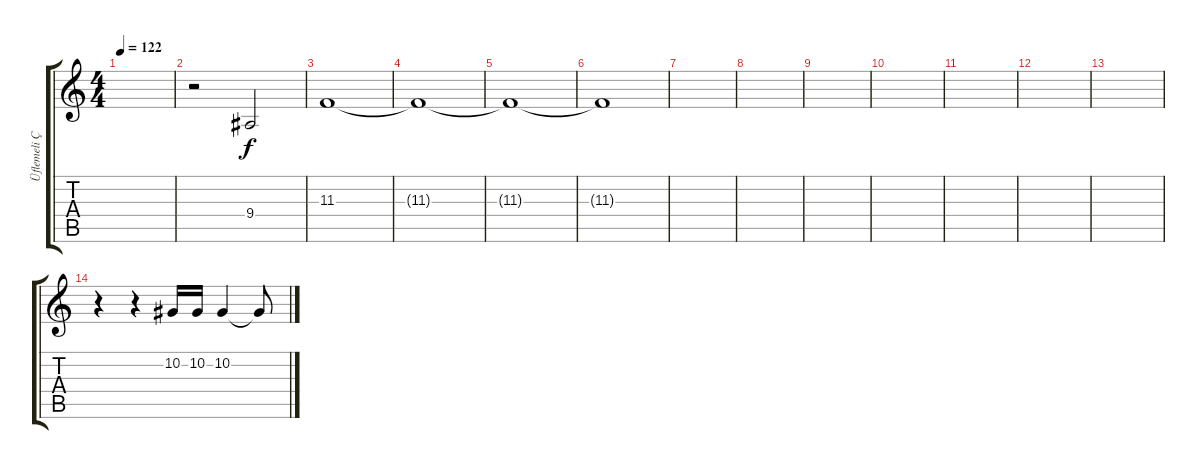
\track ("Üflemeli Çalgılar-2" "Üflemeli Ç") {instrument trumpet}
\staff {score tabs}
\tuning (Eb4 Bb3 Gb3 Db3 Ab2 Eb2) {hide}
\ts (4 4)
\tempo 122
\clef g2
\ks c
|
r.2{volume 8} 9.4.2 |
11.3.1 |
11.3{t}.1 |
11.3{t}.1 |
11.3{t}.1 |
|
|
|
|
|
|
|
r.4 r.4 10.2.16 10.2.16 10.2.4 10.2{t}.8
